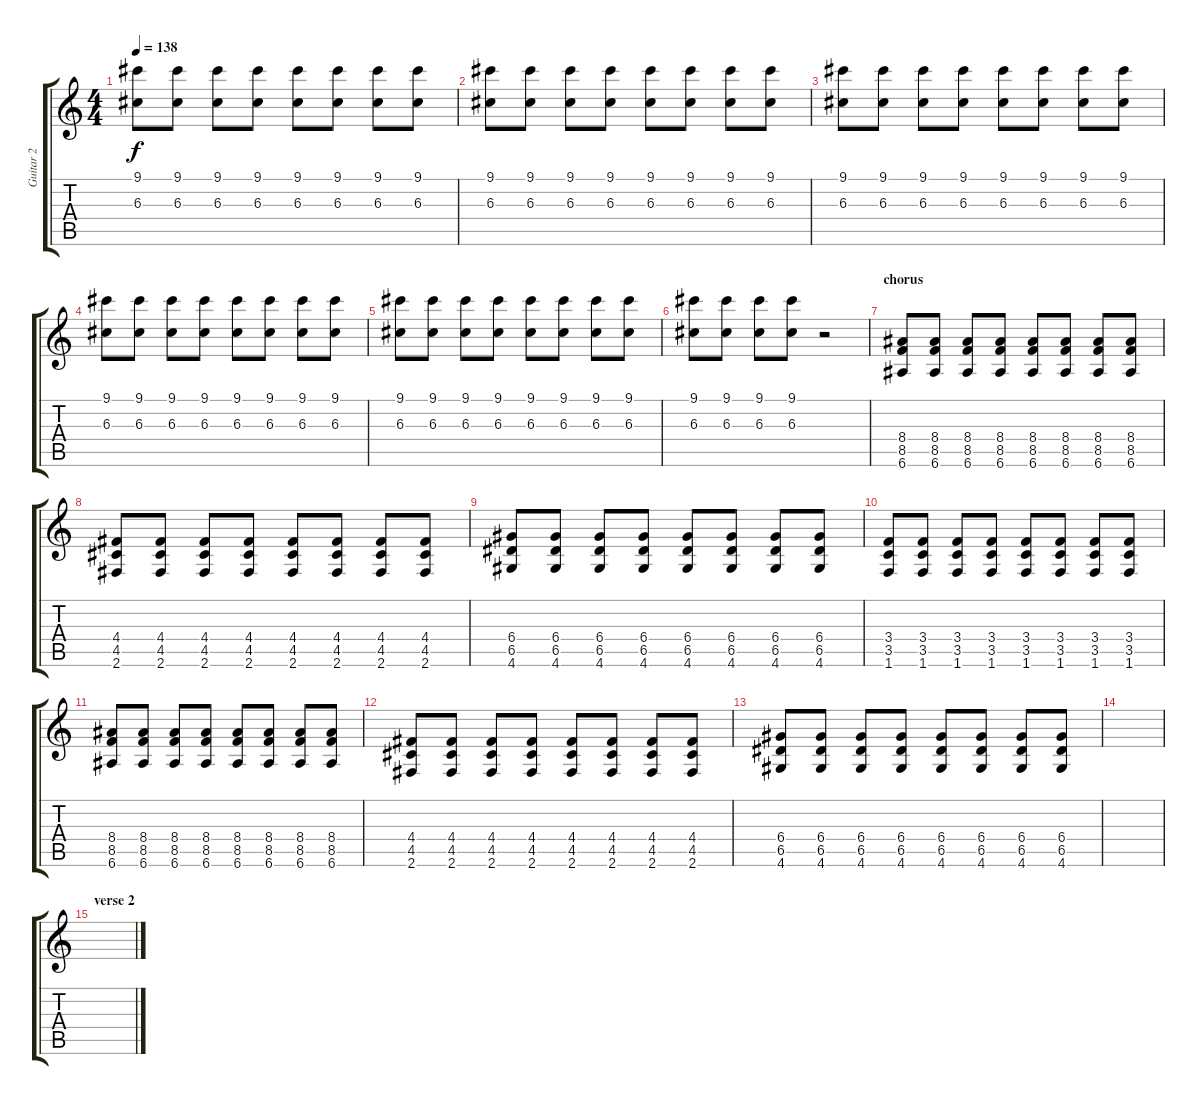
\track ("Guitar 2" "Guitar 2") {instrument overdrivenguitar}
\staff {score tabs}
\tuning (E4 B3 G3 D3 A2 E2) {hide}
\ts (4 4)
\tempo 138
\clef g2
\ks c
(9.1 6.3).8{dy f} (9.1 6.3).8 (9.1 6.3).8 (9.1 6.3).8 (9.1 6.3).8 (9.1 6.3).8 (9.1 6.3).8 (9.1 6.3).8 |
(9.1 6.3).8 (9.1 6.3).8 (9.1 6.3).8 (9.1 6.3).8 (9.1 6.3).8 (9.1 6.3).8 (9.1 6.3).8 (9.1 6.3).8 |
(9.1 6.3).8 (9.1 6.3).8 (9.1 6.3).8 (9.1 6.3).8 (9.1 6.3).8 (9.1 6.3).8 (9.1 6.3).8 (9.1 6.3).8 |
(9.1 6.3).8 (9.1 6.3).8 (9.1 6.3).8 (9.1 6.3).8 (9.1 6.3).8 (9.1 6.3).8 (9.1 6.3).8 (9.1 6.3).8 |
(9.1 6.3).8 (9.1 6.3).8 (9.1 6.3).8 (9.1 6.3).8 (9.1 6.3).8 (9.1 6.3).8 (9.1 6.3).8 (9.1 6.3).8 |
(9.1 6.3).8 (9.1 6.3).8 (9.1 6.3).8 (9.1 6.3).8 r.2 |
\section ("" "chorus")
(8.4 8.5 6.6).8 (8.4 8.5 6.6).8 (8.4 8.5 6.6).8 (8.4 8.5 6.6).8 (8.4 8.5 6.6).8 (8.4 8.5 6.6).8 (8.4 8.5 6.6).8 (8.4 8.5 6.6).8 |
(4.4 4.5 2.6).8 (4.4 4.5 2.6).8 (4.4 4.5 2.6).8 (4.4 4.5 2.6).8 (4.4 4.5 2.6).8 (4.4 4.5 2.6).8 (4.4 4.5 2.6).8 (4.4 4.5 2.6).8 |
(6.4 6.5 4.6).8 (6.4 6.5 4.6).8 (6.4 6.5 4.6).8 (6.4 6.5 4.6).8 (6.4 6.5 4.6).8 (6.4 6.5 4.6).8 (6.4 6.5 4.6).8 (6.4 6.5 4.6).8 |
(3.4 3.5 1.6).8 (3.4 3.5 1.6).8 (3.4 3.5 1.6).8 (3.4 3.5 1.6).8 (3.4 3.5 1.6).8 (3.4 3.5 1.6).8 (3.4 3.5 1.6).8 (3.4 3.5 1.6).8 |
(8.4 8.5 6.6).8 (8.4 8.5 6.6).8 (8.4 8.5 6.6).8 (8.4 8.5 6.6).8 (8.4 8.5 6.6).8 (8.4 8.5 6.6).8 (8.4 8.5 6.6).8 (8.4 8.5 6.6).8 |
(4.4 4.5 2.6).8 (4.4 4.5 2.6).8 (4.4 4.5 2.6).8 (4.4 4.5 2.6).8 (4.4 4.5 2.6).8 (4.4 4.5 2.6).8 (4.4 4.5 2.6).8 (4.4 4.5 2.6).8 |
(6.4 6.5 4.6).8 (6.4 6.5 4.6).8 (6.4 6.5 4.6).8 (6.4 6.5 4.6).8 (6.4 6.5 4.6).8 (6.4 6.5 4.6).8 (6.4 6.5 4.6).8 (6.4 6.5 4.6).8 |
|
\section ("" "verse 2")
